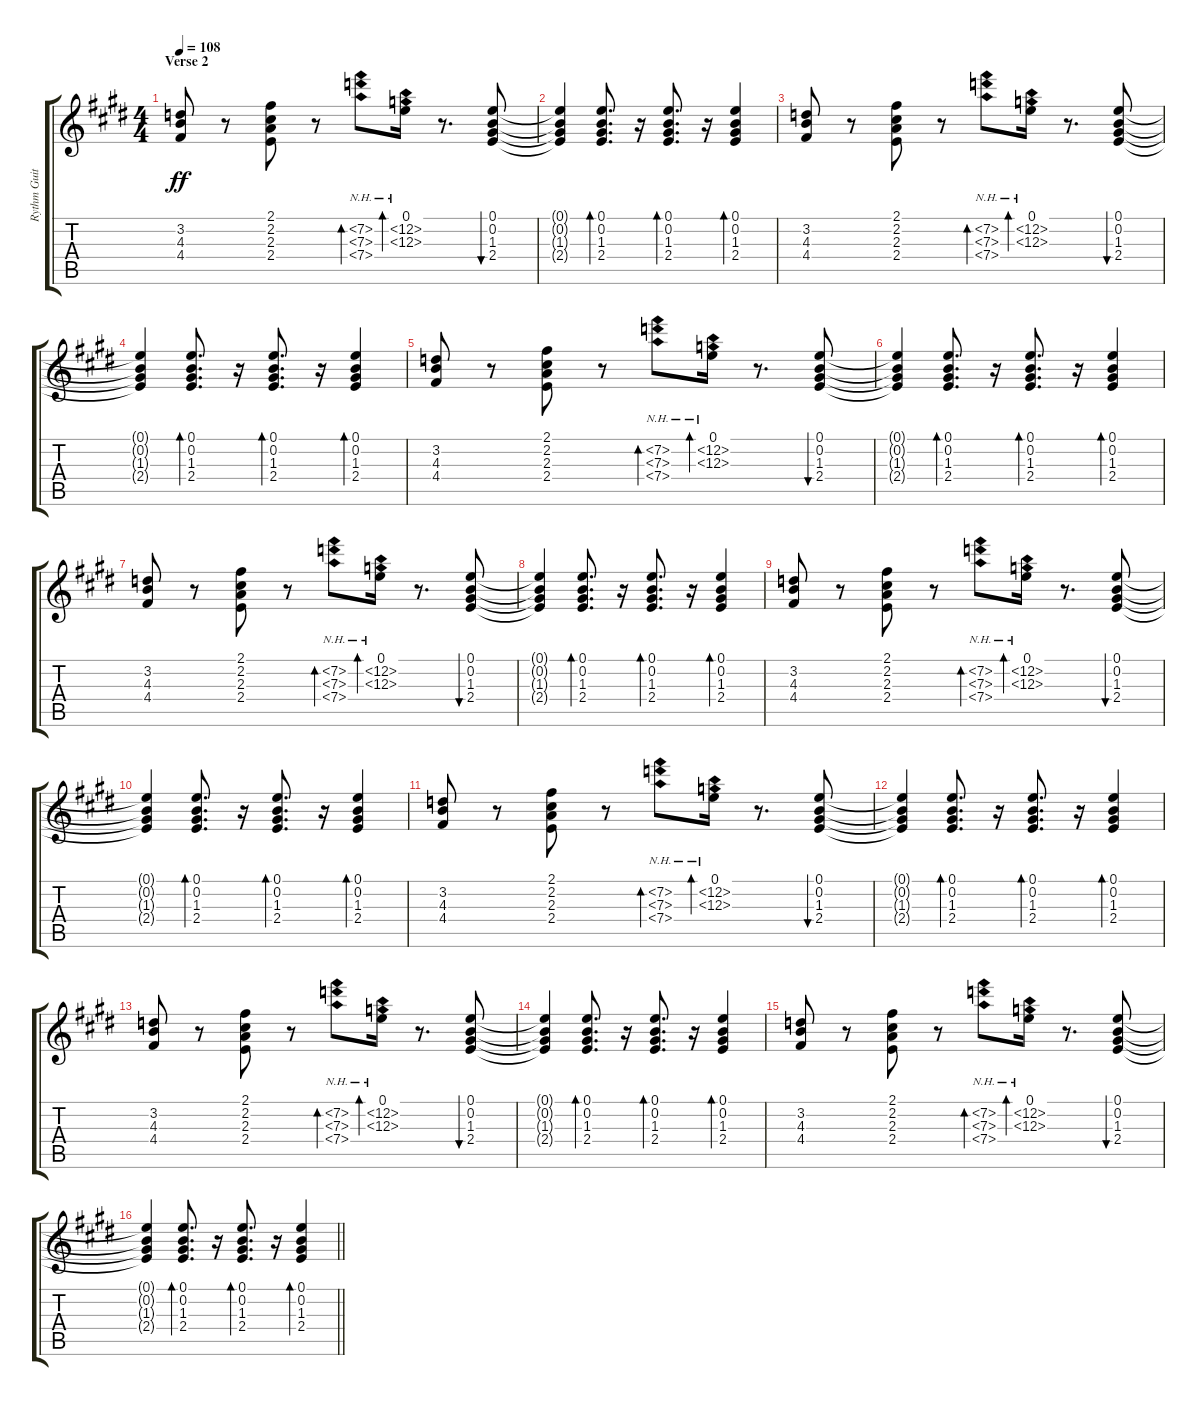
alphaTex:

\track ("Rythm Guitar-right" "Rythm Guit") {instrument electricguitarjazz}
\staff {score tabs}
\tuning (E4 B3 G3 D3 A2 E2) {hide}
\ts (4 4)
\section ("" "Verse 2")
\tempo 108
\clef g2
\ks e
(3.2 4.3 4.4).8{dy ff} r.8 (2.1 2.2 2.3 2.4).8 r.8 (7.2{nh} 7.3{nh} 7.4{nh}).8{bd 120} (0.1 0.2{nh} 0.3{nh}).16{bd 120} r.8{d} (0.1 0.2 1.3 2.4).8{bu 120} |
(0.1{t} 0.2{t} 1.3{t} 2.4{t}).4 (0.1 0.2 1.3 2.4).8{d bd 120} r.16 (0.1 0.2 1.3 2.4).8{d bd 120} r.16 (0.1 0.2 1.3 2.4).4{bd 120} |
(3.2 4.3 4.4).8 r.8 (2.1 2.2 2.3 2.4).8 r.8 (7.2{nh} 7.3{nh} 7.4{nh}).8{bd 120} (0.1 0.2{nh} 0.3{nh}).16{bd 120} r.8{d} (0.1 0.2 1.3 2.4).8{bu 120} |
(0.1{t} 0.2{t} 1.3{t} 2.4{t}).4 (0.1 0.2 1.3 2.4).8{d bd 120} r.16 (0.1 0.2 1.3 2.4).8{d bd 120} r.16 (0.1 0.2 1.3 2.4).4{bd 120} |
(3.2 4.3 4.4).8 r.8 (2.1 2.2 2.3 2.4).8 r.8 (7.2{nh} 7.3{nh} 7.4{nh}).8{bd 120} (0.1 0.2{nh} 0.3{nh}).16{bd 120} r.8{d} (0.1 0.2 1.3 2.4).8{bu 120} |
(0.1{t} 0.2{t} 1.3{t} 2.4{t}).4 (0.1 0.2 1.3 2.4).8{d bd 120} r.16 (0.1 0.2 1.3 2.4).8{d bd 120} r.16 (0.1 0.2 1.3 2.4).4{bd 120} |
(3.2 4.3 4.4).8 r.8 (2.1 2.2 2.3 2.4).8 r.8 (7.2{nh} 7.3{nh} 7.4{nh}).8{bd 120} (0.1 0.2{nh} 0.3{nh}).16{bd 120} r.8{d} (0.1 0.2 1.3 2.4).8{bu 120} |
(0.1{t} 0.2{t} 1.3{t} 2.4{t}).4 (0.1 0.2 1.3 2.4).8{d bd 120} r.16 (0.1 0.2 1.3 2.4).8{d bd 120} r.16 (0.1 0.2 1.3 2.4).4{bd 120} |
(3.2 4.3 4.4).8 r.8 (2.1 2.2 2.3 2.4).8 r.8 (7.2{nh} 7.3{nh} 7.4{nh}).8{bd 120} (0.1 0.2{nh} 0.3{nh}).16{bd 120} r.8{d} (0.1 0.2 1.3 2.4).8{bu 120} |
(0.1{t} 0.2{t} 1.3{t} 2.4{t}).4 (0.1 0.2 1.3 2.4).8{d bd 120} r.16 (0.1 0.2 1.3 2.4).8{d bd 120} r.16 (0.1 0.2 1.3 2.4).4{bd 120} |
(3.2 4.3 4.4).8 r.8 (2.1 2.2 2.3 2.4).8 r.8 (7.2{nh} 7.3{nh} 7.4{nh}).8{bd 120} (0.1 0.2{nh} 0.3{nh}).16{bd 120} r.8{d} (0.1 0.2 1.3 2.4).8{bu 120} |
(0.1{t} 0.2{t} 1.3{t} 2.4{t}).4 (0.1 0.2 1.3 2.4).8{d bd 120} r.16 (0.1 0.2 1.3 2.4).8{d bd 120} r.16 (0.1 0.2 1.3 2.4).4{bd 120} |
(3.2 4.3 4.4).8 r.8 (2.1 2.2 2.3 2.4).8 r.8 (7.2{nh} 7.3{nh} 7.4{nh}).8{bd 120} (0.1 0.2{nh} 0.3{nh}).16{bd 120} r.8{d} (0.1 0.2 1.3 2.4).8{bu 120} |
(0.1{t} 0.2{t} 1.3{t} 2.4{t}).4 (0.1 0.2 1.3 2.4).8{d bd 120} r.16 (0.1 0.2 1.3 2.4).8{d bd 120} r.16 (0.1 0.2 1.3 2.4).4{bd 120} |
(3.2 4.3 4.4).8 r.8 (2.1 2.2 2.3 2.4).8 r.8 (7.2{nh} 7.3{nh} 7.4{nh}).8{bd 120} (0.1 0.2{nh} 0.3{nh}).16{bd 120} r.8{d} (0.1 0.2 1.3 2.4).8{bu 120} |
\barLineRight lightlight
(0.1{t} 0.2{t} 1.3{t} 2.4{t}).4 (0.1 0.2 1.3 2.4).8{d bd 120} r.16 (0.1 0.2 1.3 2.4).8{d bd 120} r.16 (0.1 0.2 1.3 2.4).4{bd 120}
